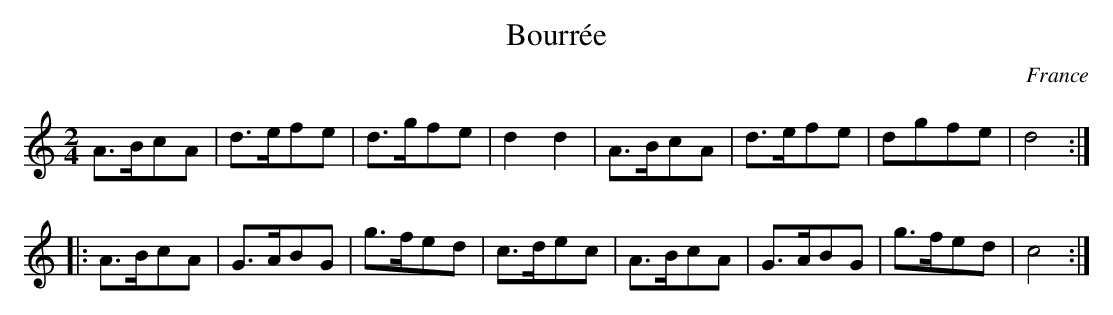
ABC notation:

X:1
T:Bourrée
M:2/4
L:1/8
O:France
K:C
A>BcA| d>efe| d>gfe| d2d2| A>BcA| d>efe| dgfe| d4 :|
|:A>BcA| G>ABG| g>fed| c>dec| A>BcA| G>ABG| g>fed| c4:|
